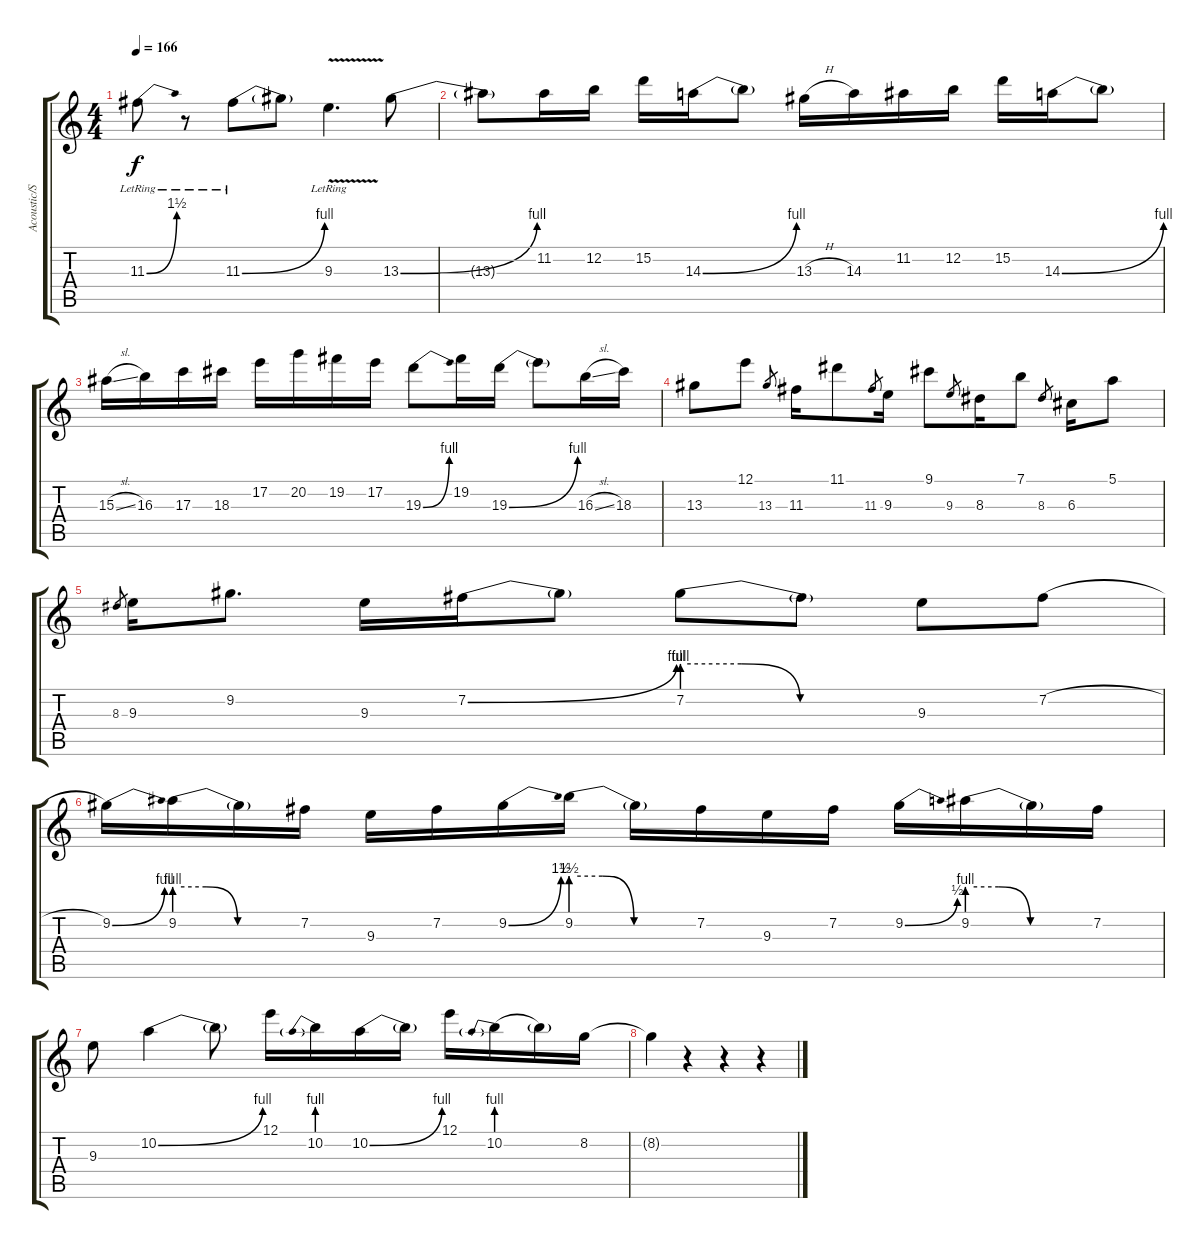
\track ("Acoustic/Solo" "Acoustic/S") {instrument acousticguitarsteel}
\staff {score tabs}
\tuning (E4 B3 G3 D3 A2 E2) {hide}
\ts (4 4)
\tempo 166
\clef g2
\ks c
11.3{be (bend 0 0 60 6) lr}.8{dy f} r.8 11.3{be (bend 0 0 60 4) lr}.8 11.3{t}.8 9.3{v lr}.4{d} 13.3{be (bend 0 0 60 4)}.8 |
13.3{t}.8 11.2.16 12.2.16 15.2.16 14.3{be (bend 0 0 60 4)}.16 14.3{t}.8 13.3{h}.16 14.3.16 11.2.16 12.2.16 15.2.16 14.3{be (bend 0 0 60 4)}.16 14.3{t}.8 |
15.3{sl}.16 16.3.16 17.3.16 18.3.16 17.2.16 20.2.16 19.2.16 17.2.16 19.3{be (bend 0 0 60 4)}.8 19.2.16 19.3{be (bend 0 0 60 4)}.16 19.3{t}.8 16.3{sl}.16 18.3.16 |
13.3.8 12.1.8 13.3.8{gr} 11.3.16 11.1.8 11.3.8{gr} 9.3.16 9.1.8 9.3.8{gr} 8.3.16 7.1.8 8.3.8{gr} 6.3.16 5.1.8 |
8.3.8{gr} 9.3.16 9.2.8{d} 9.3.16 7.2{be (bend 0 0 60 4)}.16 7.2{t}.8 7.2{be (custom 0 4 15 4 30 0 60 0)}.8 7.2{t}.8 9.3.8 7.2{h}.8 |
9.2{be (bend 0 0 60 4)}.16 9.2{be (custom 0 4 15 4 30 0 60 0)}.16 9.2{t}.16 7.2.16 9.3.16 7.2.16 9.2{be (bend 0 0 60 6)}.16 9.2{be (custom 0 6 15 6 30 0 60 0)}.16 9.2{t}.16 7.2.16 9.3.16 7.2.16 9.2{be (bend 0 0 60 2)}.16 9.2{be (custom 0 4 15 4 30 0 60 0)}.16 9.2{t}.16 7.2.16 |
9.3.8 10.2{be (bend 0 0 60 4)}.4 10.2{t}.8 12.1.16 10.2{be (prebend 0 4 60 4)}.16 10.2{be (bend 0 0 60 4)}.16 10.2{t}.16 12.1.16 10.2{be (prebend 0 4 60 4)}.16 10.2{t}.16 8.2.16 |
8.2{t}.4 r.4 r.4 r.4
